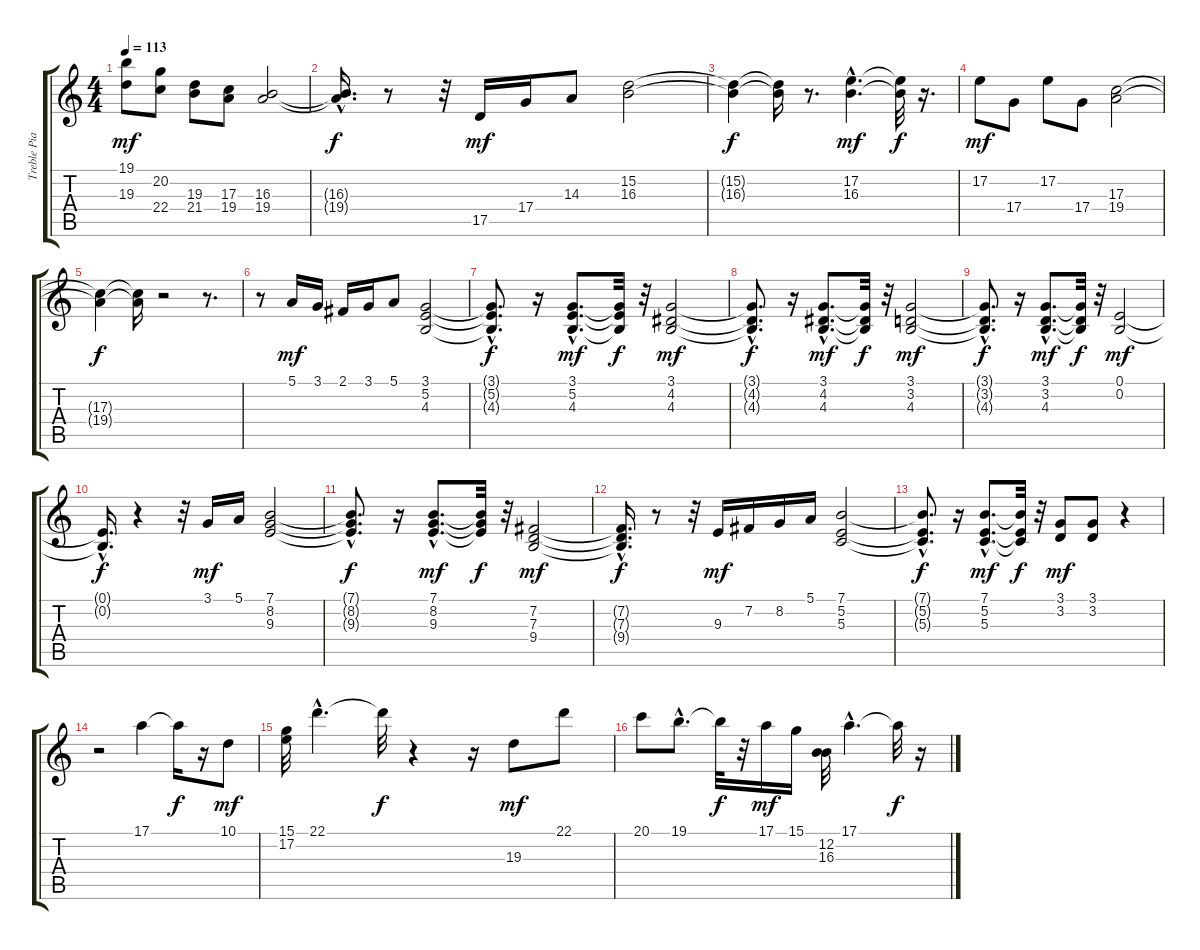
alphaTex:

\track ("Treble Piano" "Treble Pia") {instrument acousticgrandpiano}
\staff {score tabs}
\tuning (E4 B3 G3 D3 A2 E2) {hide}
\ts (4 4)
\tempo 113
\clef g2
\ks c
(19.1 19.3).8{dy mf} (20.2 22.4).8 (19.3 21.4).8 (17.3 19.4).8 (16.3 19.4).2 |
(16.3{hac t} 19.4{hac t}).16{d dy f} r.8 r.32 17.5.16{dy mf} 17.4.16 14.3.8 (15.2 16.3).2 |
(15.2{t} 16.3{t}).4{dy f} (15.2{t} 16.3{t}).16 r.8{d} (17.2{hac} 16.3{hac}).4{d dy mf} (17.2{t} 16.3{t}).32{dy f} r.16{d} |
17.2.8{dy mf} 17.4.8 17.2.8 17.4.8 (17.3 19.4).2 |
(17.3{t} 19.4{t}).4{dy f} (17.3{t} 19.4{t}).16 r.2 r.8{d} |
r.8 5.1.16{dy mf} 3.1.16 2.1.16 3.1.16 5.1.8 (3.1 5.2 4.3).2 |
(3.1{hac t} 5.2{hac t} 4.3{hac t}).8{d dy f} r.16 (3.1{hac} 5.2{hac} 4.3{hac}).8{d dy mf} (3.1{t} 5.2{t} 4.3{t}).32{dy f} r.32 (3.1 4.2 4.3).2{dy mf} |
(3.1{hac t} 4.2{hac t} 4.3{hac t}).8{d dy f} r.16 (3.1{hac} 4.2{hac} 4.3{hac}).8{d dy mf} (3.1{t} 4.2{t} 4.3{t}).32{dy f} r.32 (3.1 3.2 4.3).2{dy mf} |
(3.1{hac t} 3.2{hac t} 4.3{hac t}).8{d dy f} r.16 (3.1{hac} 3.2{hac} 4.3{hac}).8{d dy mf} (3.1{t} 3.2{t} 4.3{t}).32{dy f} r.32 (0.1 0.2).2{dy mf} |
(0.1{hac t} 0.2{hac t}).16{d dy f} r.4 r.32 3.1.16{dy mf} 5.1.16 (7.1 8.2 9.3).2 |
(7.1{hac t} 8.2{hac t} 9.3{hac t}).8{d dy f} r.16 (7.1{hac} 8.2{hac} 9.3{hac}).8{d dy mf} (7.1{t} 8.2{t} 9.3{t}).32{dy f} r.32 (7.2 7.3 9.4).2{dy mf} |
(7.2{hac t} 7.3{hac t} 9.4{hac t}).16{d dy f} r.8 r.32 9.3.16{dy mf} 7.2.16 8.2.16 5.1.16 (7.1 5.2 5.3).2 |
(7.1{hac t} 5.2{hac t} 5.3{hac t}).8{d dy f} r.16 (7.1{hac} 5.2{hac} 5.3{hac}).8{d dy mf} (7.1{t} 5.2{t} 5.3{t}).32{dy f} r.32 (3.1 3.2).8{dy mf} (3.1 3.2).8 r.4 |
r.2 17.1.4 17.1{t}.16{dy f} r.16 10.1.8{dy mf} |
(15.1 17.2).32 22.1{hac}.4{d} 22.1{t}.32{dy f} r.4 r.16 19.3.8{dy mf} 22.1.8 |
20.1.8 19.1{hac}.8{d} 19.1{t}.32{dy f} r.32 17.1.16{dy mf} 15.1.16 (12.2 16.3).32 17.1{hac}.4{d} 17.1{t}.32{dy f} r.16
